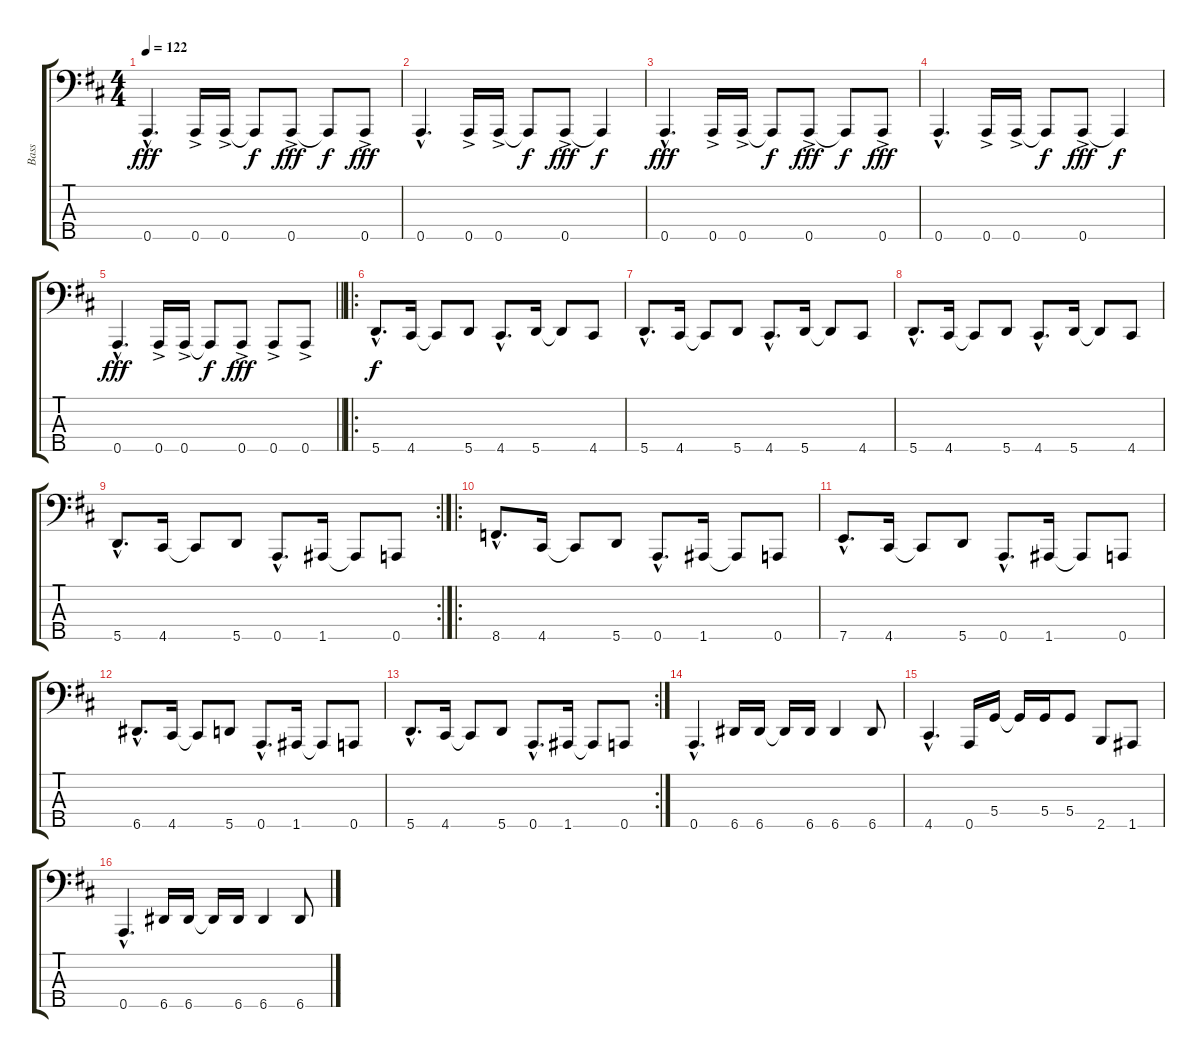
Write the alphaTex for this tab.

\track ("Bass" "Bass") {instrument electricbasspick}
\staff {score tabs}
\tuning (F2 C2 G1 D1 A0) {hide}
\ts (4 4)
\tempo 122
\clef f4
\ks bminor
0.5{hac}.4{d dy fff} 0.5{ac}.16 0.5{ac}.16 0.5{t}.8{dy f} 0.5{ac}.8{dy fff} 0.5{t}.8{dy f} 0.5{ac}.8{dy fff} |
0.5{hac}.4{d} 0.5{ac}.16 0.5{ac}.16 0.5{t}.8{dy f} 0.5{ac}.8{dy fff} 0.5{t}.4{dy f} |
0.5{hac}.4{d dy fff} 0.5{ac}.16 0.5{ac}.16 0.5{t}.8{dy f} 0.5{ac}.8{dy fff} 0.5{t}.8{dy f} 0.5{ac}.8{dy fff} |
0.5{hac}.4{d} 0.5{ac}.16 0.5{ac}.16 0.5{t}.8{dy f} 0.5{ac}.8{dy fff} 0.5{t}.4{dy f} |
\barLineRight lightlight
0.5{hac}.4{d dy fff} 0.5{ac}.16 0.5{ac}.16 0.5{t}.8{dy f} 0.5{ac}.8{dy fff} 0.5{ac}.8 0.5{ac}.8 |
\ro
5.5{hac}.8{d dy f} 4.5.16 4.5{t}.8 5.5.8 4.5{hac}.8{d} 5.5.16 5.5{t}.8 4.5.8 |
5.5{hac}.8{d} 4.5.16 4.5{t}.8 5.5.8 4.5{hac}.8{d} 5.5.16 5.5{t}.8 4.5.8 |
5.5{hac}.8{d} 4.5.16 4.5{t}.8 5.5.8 4.5{hac}.8{d} 5.5.16 5.5{t}.8 4.5.8 |
\rc 2
5.5{hac}.8{d} 4.5.16 4.5{t}.8 5.5.8 0.5{hac}.8{d} 1.5.16 1.5{t}.8 0.5.8 |
\ro
8.5{hac}.8{d} 4.5.16 4.5{t}.8 5.5.8 0.5{hac}.8{d} 1.5.16 1.5{t}.8 0.5.8 |
7.5{hac}.8{d} 4.5.16 4.5{t}.8 5.5.8 0.5{hac}.8{d} 1.5.16 1.5{t}.8 0.5.8 |
6.5{hac}.8{d} 4.5.16 4.5{t}.8 5.5.8 0.5{hac}.8{d} 1.5.16 1.5{t}.8 0.5.8 |
\rc 2
5.5{hac}.8{d} 4.5.16 4.5{t}.8 5.5.8 0.5{hac}.8{d} 1.5.16 1.5{t}.8 0.5.8 |
0.5{hac}.4{d instrument electricbasspick} 6.5.16 6.5.16 6.5{t}.16 6.5.16 6.5.4 6.5.8 |
4.5{hac}.4{d} 0.5.16 5.4.16 5.4{t}.16 5.4.16 5.4.8 2.5.8 1.5.8 |
0.5{hac}.4{d} 6.5.16 6.5.16 6.5{t}.16 6.5.16 6.5.4 6.5.8
